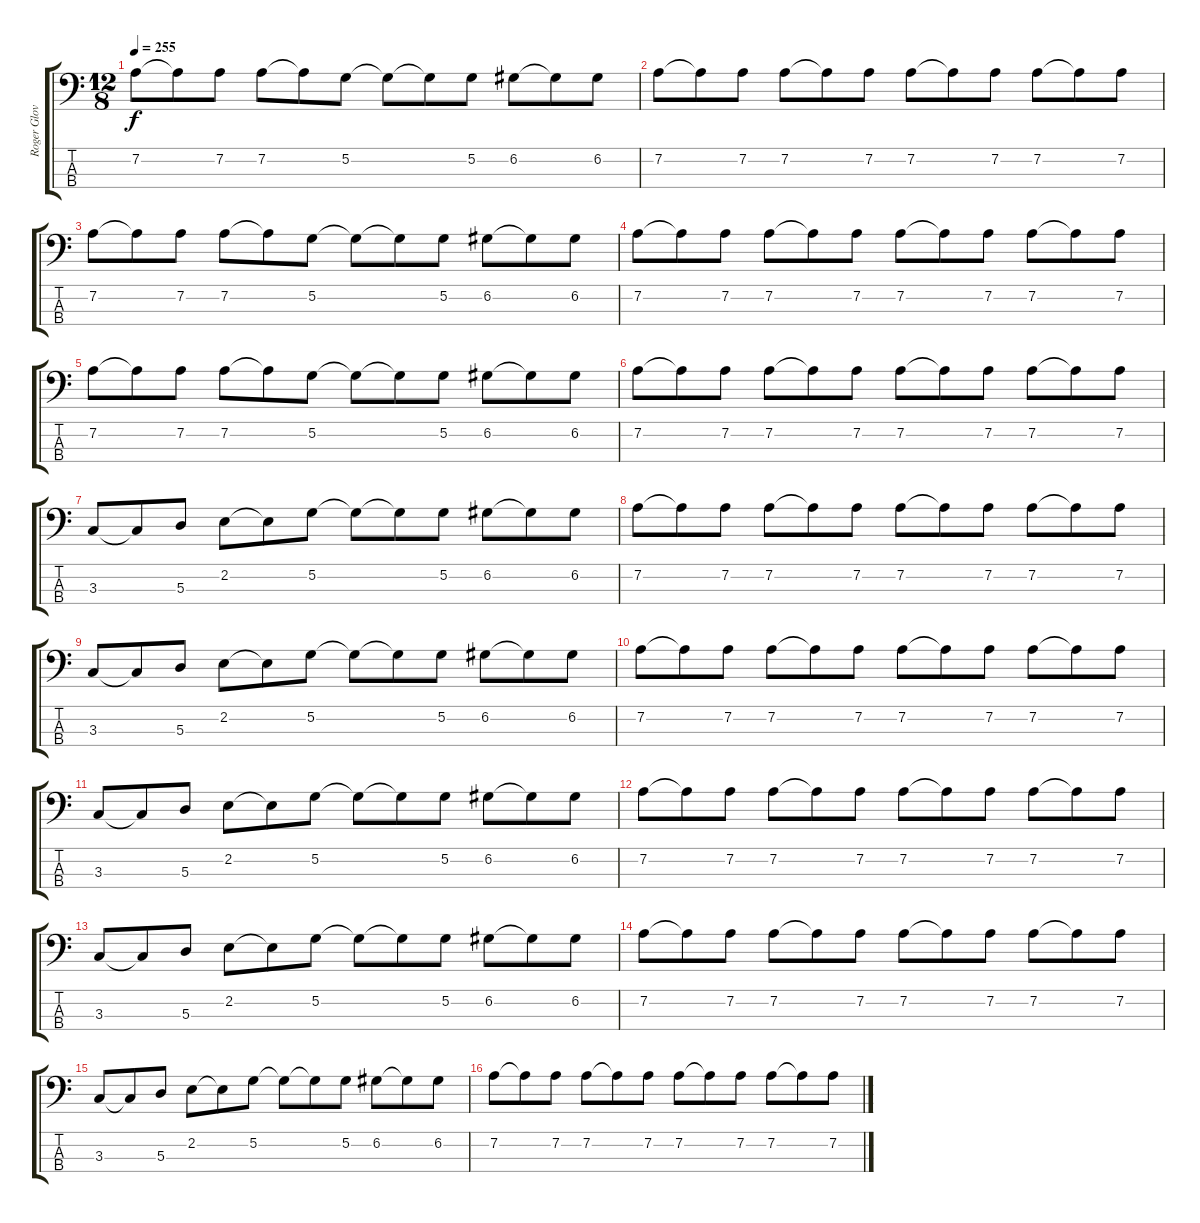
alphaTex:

\track ("Roger Glover" "Roger Glov") {instrument electricbassfinger}
\staff {score tabs}
\tuning (G2 D2 A1 E1) {hide}
\ts (12 8)
\tempo 255
\clef f4
\ks c
7.2.8{dy f} 7.2{t}.8 7.2.8 7.2.8 7.2{t}.8 5.2.8 5.2{t}.8 5.2{t}.8 5.2.8 6.2.8 6.2{t}.8 6.2.8 |
7.2.8 7.2{t}.8 7.2.8 7.2.8 7.2{t}.8 7.2.8 7.2.8 7.2{t}.8 7.2.8 7.2.8 7.2{t}.8 7.2.8 |
7.2.8 7.2{t}.8 7.2.8 7.2.8 7.2{t}.8 5.2.8 5.2{t}.8 5.2{t}.8 5.2.8 6.2.8 6.2{t}.8 6.2.8 |
7.2.8 7.2{t}.8 7.2.8 7.2.8 7.2{t}.8 7.2.8 7.2.8 7.2{t}.8 7.2.8 7.2.8 7.2{t}.8 7.2.8 |
7.2.8 7.2{t}.8 7.2.8 7.2.8 7.2{t}.8 5.2.8 5.2{t}.8 5.2{t}.8 5.2.8 6.2.8 6.2{t}.8 6.2.8 |
7.2.8 7.2{t}.8 7.2.8 7.2.8 7.2{t}.8 7.2.8 7.2.8 7.2{t}.8 7.2.8 7.2.8 7.2{t}.8 7.2.8 |
3.3.8 3.3{t}.8 5.3.8 2.2.8 2.2{t}.8 5.2.8 5.2{t}.8 5.2{t}.8 5.2.8 6.2.8 6.2{t}.8 6.2.8 |
7.2.8 7.2{t}.8 7.2.8 7.2.8 7.2{t}.8 7.2.8 7.2.8 7.2{t}.8 7.2.8 7.2.8 7.2{t}.8 7.2.8 |
3.3.8 3.3{t}.8 5.3.8 2.2.8 2.2{t}.8 5.2.8 5.2{t}.8 5.2{t}.8 5.2.8 6.2.8 6.2{t}.8 6.2.8 |
7.2.8 7.2{t}.8 7.2.8 7.2.8 7.2{t}.8 7.2.8 7.2.8 7.2{t}.8 7.2.8 7.2.8 7.2{t}.8 7.2.8 |
3.3.8 3.3{t}.8 5.3.8 2.2.8 2.2{t}.8 5.2.8 5.2{t}.8 5.2{t}.8 5.2.8 6.2.8 6.2{t}.8 6.2.8 |
7.2.8 7.2{t}.8 7.2.8 7.2.8 7.2{t}.8 7.2.8 7.2.8 7.2{t}.8 7.2.8 7.2.8 7.2{t}.8 7.2.8 |
3.3.8 3.3{t}.8 5.3.8 2.2.8 2.2{t}.8 5.2.8 5.2{t}.8 5.2{t}.8 5.2.8 6.2.8 6.2{t}.8 6.2.8 |
7.2.8 7.2{t}.8 7.2.8 7.2.8 7.2{t}.8 7.2.8 7.2.8 7.2{t}.8 7.2.8 7.2.8 7.2{t}.8 7.2.8 |
3.3.8 3.3{t}.8 5.3.8 2.2.8 2.2{t}.8 5.2.8 5.2{t}.8 5.2{t}.8 5.2.8 6.2.8 6.2{t}.8 6.2.8 |
7.2.8 7.2{t}.8 7.2.8 7.2.8 7.2{t}.8 7.2.8 7.2.8 7.2{t}.8 7.2.8 7.2.8 7.2{t}.8 7.2.8
